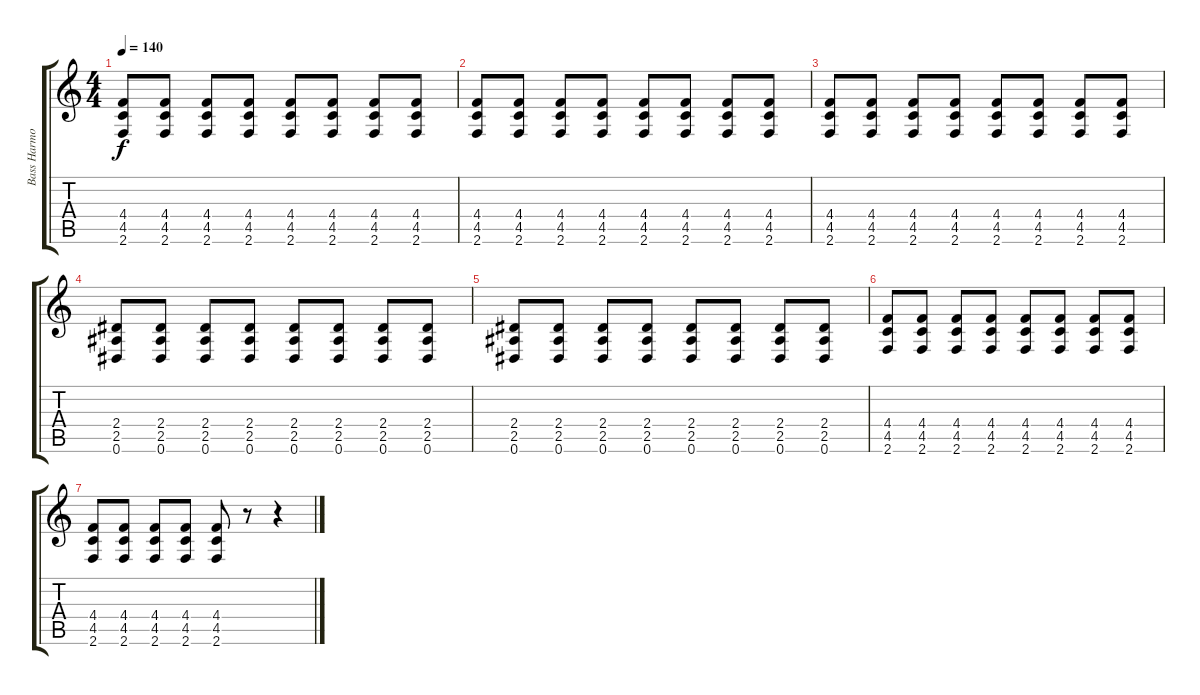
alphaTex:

\track ("Bass Harmonics" "Bass Harmo") {instrument overdrivenguitar}
\staff {score tabs}
\tuning (Eb4 Bb3 Gb3 Db3 Ab2 Eb2) {hide}
\ts (4 4)
\tempo 140
\clef g2
\ks c
(4.4 4.5 2.6).8{dy f} (4.4 4.5 2.6).8 (4.4 4.5 2.6).8 (4.4 4.5 2.6).8 (4.4 4.5 2.6).8 (4.4 4.5 2.6).8 (4.4 4.5 2.6).8 (4.4 4.5 2.6).8 |
(4.4 4.5 2.6).8 (4.4 4.5 2.6).8 (4.4 4.5 2.6).8 (4.4 4.5 2.6).8 (4.4 4.5 2.6).8 (4.4 4.5 2.6).8 (4.4 4.5 2.6).8 (4.4 4.5 2.6).8 |
(4.4 4.5 2.6).8 (4.4 4.5 2.6).8 (4.4 4.5 2.6).8 (4.4 4.5 2.6).8 (4.4 4.5 2.6).8 (4.4 4.5 2.6).8 (4.4 4.5 2.6).8 (4.4 4.5 2.6).8 |
(2.4 2.5 0.6).8 (2.4 2.5 0.6).8 (2.4 2.5 0.6).8 (2.4 2.5 0.6).8 (2.4 2.5 0.6).8 (2.4 2.5 0.6).8 (2.4 2.5 0.6).8 (2.4 2.5 0.6).8 |
(2.4 2.5 0.6).8 (2.4 2.5 0.6).8 (2.4 2.5 0.6).8 (2.4 2.5 0.6).8 (2.4 2.5 0.6).8 (2.4 2.5 0.6).8 (2.4 2.5 0.6).8 (2.4 2.5 0.6).8 |
(4.4 4.5 2.6).8 (4.4 4.5 2.6).8 (4.4 4.5 2.6).8 (4.4 4.5 2.6).8 (4.4 4.5 2.6).8 (4.4 4.5 2.6).8 (4.4 4.5 2.6).8 (4.4 4.5 2.6).8 |
(4.4 4.5 2.6).8 (4.4 4.5 2.6).8 (4.4 4.5 2.6).8 (4.4 4.5 2.6).8 (4.4 4.5 2.6).8 r.8 r.4
